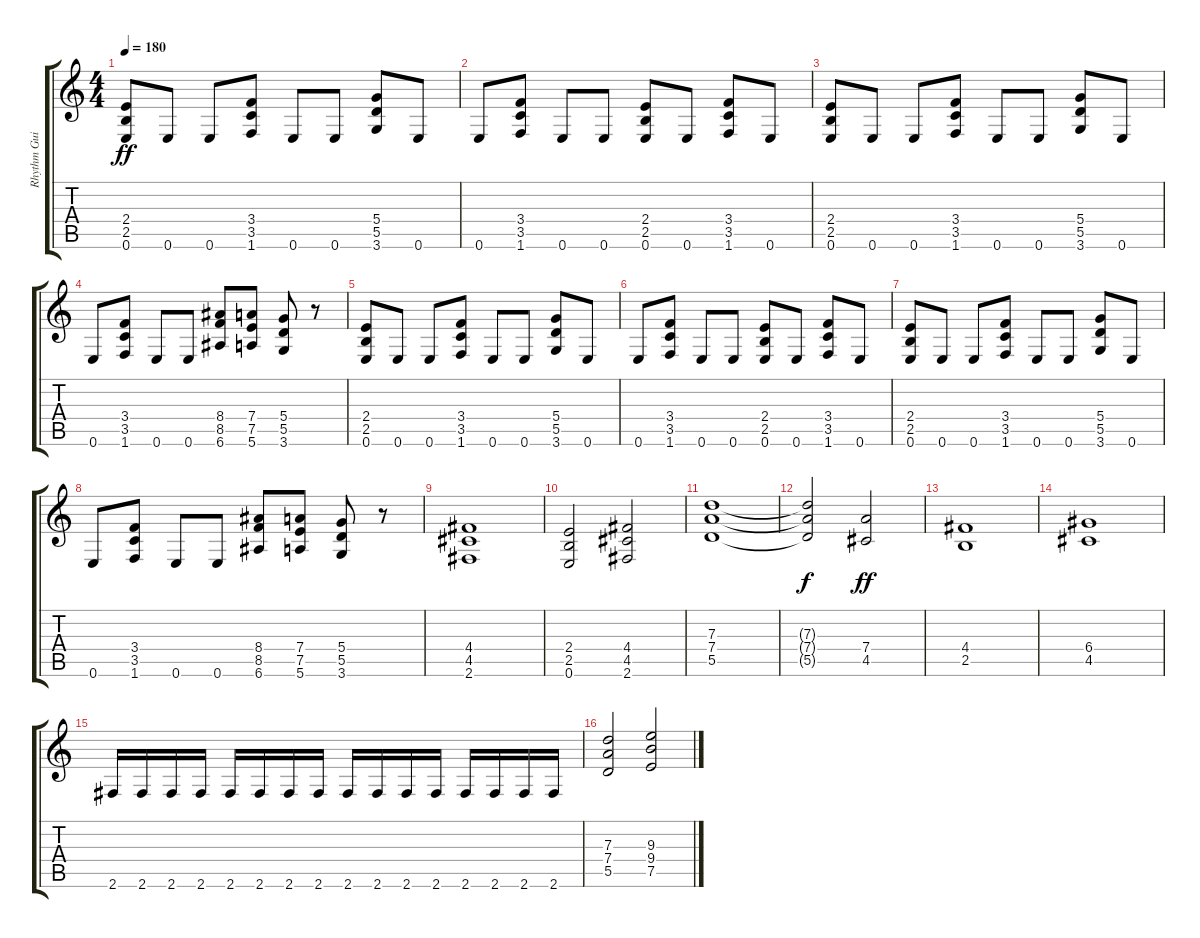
\track ("Rhythm Guitar" "Rhythm Gui") {instrument distortionguitar}
\staff {score tabs}
\tuning (E4 B3 G3 D3 A2 E2) {hide}
\ts (4 4)
\tempo 180
\clef g2
\ks c
(2.4 2.5 0.6).8{dy ff} 0.6.8 0.6.8 (3.4 3.5 1.6).8 0.6.8 0.6.8 (5.4 5.5 3.6).8 0.6.8 |
0.6.8 (3.4 3.5 1.6).8 0.6.8 0.6.8 (2.4 2.5 0.6).8 0.6.8 (3.4 3.5 1.6).8 0.6.8 |
(2.4 2.5 0.6).8 0.6.8 0.6.8 (3.4 3.5 1.6).8 0.6.8 0.6.8 (5.4 5.5 3.6).8 0.6.8 |
0.6.8 (3.4 3.5 1.6).8 0.6.8 0.6.8 (8.4 8.5 6.6).8 (7.4 7.5 5.6).8 (5.4 5.5 3.6).8 r.8 |
(2.4 2.5 0.6).8 0.6.8 0.6.8 (3.4 3.5 1.6).8 0.6.8 0.6.8 (5.4 5.5 3.6).8 0.6.8 |
0.6.8 (3.4 3.5 1.6).8 0.6.8 0.6.8 (2.4 2.5 0.6).8 0.6.8 (3.4 3.5 1.6).8 0.6.8 |
(2.4 2.5 0.6).8 0.6.8 0.6.8 (3.4 3.5 1.6).8 0.6.8 0.6.8 (5.4 5.5 3.6).8 0.6.8 |
0.6.8 (3.4 3.5 1.6).8 0.6.8 0.6.8 (8.4 8.5 6.6).8 (7.4 7.5 5.6).8 (5.4 5.5 3.6).8 r.8 |
(4.4 4.5 2.6).1 |
(2.4 2.5 0.6).2 (4.4 4.5 2.6).2 |
(7.3 7.4 5.5).1 |
(7.3{t} 7.4{t} 5.5{t}).2{dy f} (7.4 4.5).2{dy ff} |
(4.4 2.5).1 |
(6.4 4.5).1 |
2.6.16 2.6.16 2.6.16 2.6.16 2.6.16 2.6.16 2.6.16 2.6.16 2.6.16 2.6.16 2.6.16 2.6.16 2.6.16 2.6.16 2.6.16 2.6.16 |
(7.3 7.4 5.5).2 (9.3 9.4 7.5).2
